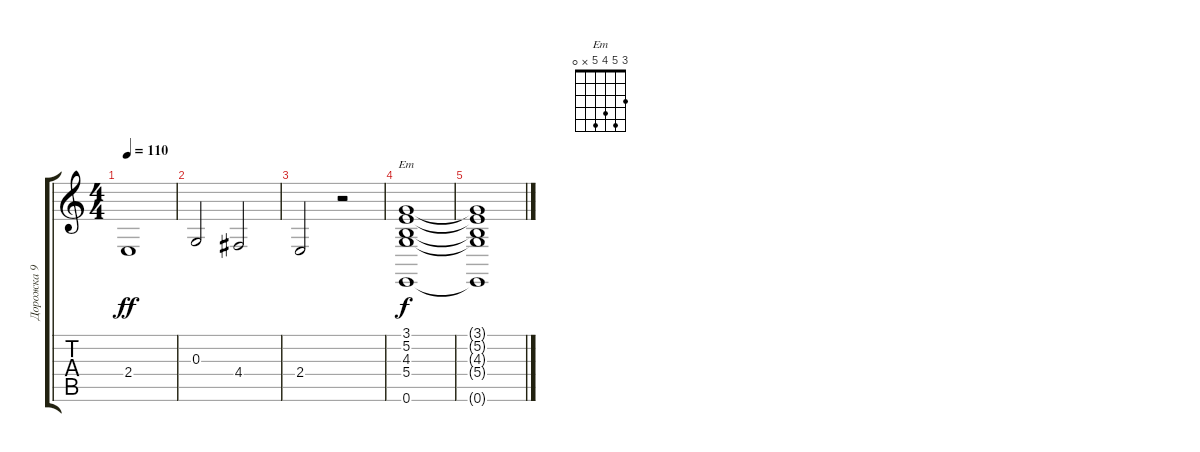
\track ("Дорожка 9" "Дорожка 9") {instrument stringensemble1}
\staff {score tabs}
\tuning (E4 B3 G3 D3 A2 E2) {hide}
\chord ("Em" 3 5 4 5 x 0)
\ts (4 4)
\tempo 110
\clef g2
\ks c
2.4.1{dy ff} |
0.3.2 4.4.2 |
2.4.2 r.2 |
(3.1 5.2 4.3 5.4 0.6).1{ch "Em" dy f} |
(3.1{t} 5.2{t} 4.3{t} 5.4{t} 0.6{t}).1
